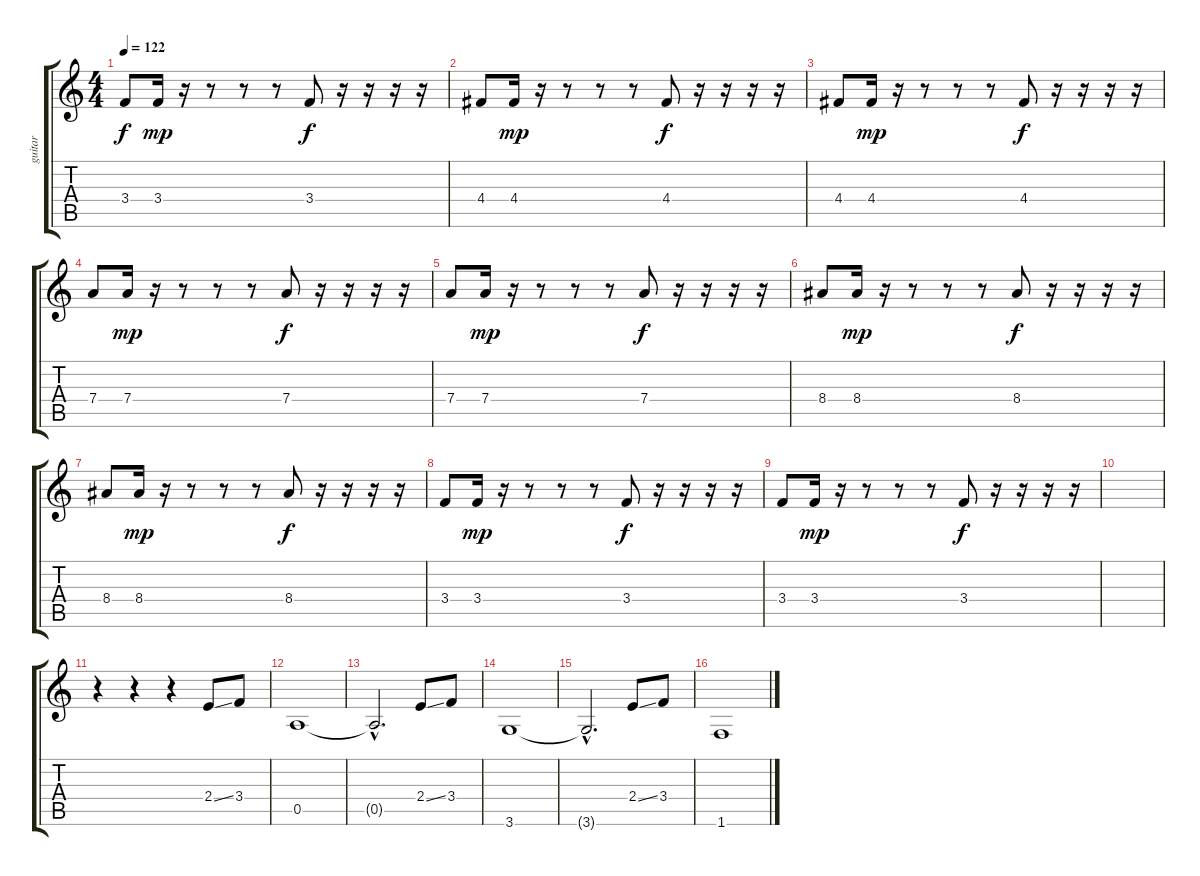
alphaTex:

\track ("guitar" "guitar") {instrument overdrivenguitar}
\staff {score tabs}
\tuning (E4 B3 G3 D3 A2 E2) {hide}
\ts (4 4)
\tempo 122
\clef g2
\ks c
3.4.8{dy f instrument electricguitarjazz} 3.4.16{dy mp} r.16 r.8 r.8 r.8 3.4.8{dy f} r.16 r.16 r.16 r.16 |
4.4.8{instrument electricguitarjazz} 4.4.16{dy mp} r.16 r.8 r.8 r.8 4.4.8{dy f} r.16 r.16 r.16 r.16 |
4.4.8{instrument electricguitarjazz} 4.4.16{dy mp} r.16 r.8 r.8 r.8 4.4.8{dy f} r.16 r.16 r.16 r.16 |
7.4.8{instrument electricguitarjazz} 7.4.16{dy mp} r.16 r.8 r.8 r.8 7.4.8{dy f} r.16 r.16 r.16 r.16 |
7.4.8{instrument electricguitarjazz} 7.4.16{dy mp} r.16 r.8 r.8 r.8 7.4.8{dy f} r.16 r.16 r.16 r.16 |
8.4.8{instrument electricguitarjazz} 8.4.16{dy mp} r.16 r.8 r.8 r.8 8.4.8{dy f} r.16 r.16 r.16 r.16 |
8.4.8{instrument electricguitarjazz} 8.4.16{dy mp} r.16 r.8 r.8 r.8 8.4.8{dy f} r.16 r.16 r.16 r.16 |
3.4.8{instrument electricguitarjazz} 3.4.16{dy mp} r.16 r.8 r.8 r.8 3.4.8{dy f} r.16 r.16 r.16 r.16 |
3.4.8{instrument electricguitarjazz} 3.4.16{dy mp} r.16 r.8 r.8 r.8 3.4.8{dy f} r.16 r.16 r.16 r.16 |
|
r.4 r.4 r.4 2.4{ss}.8 3.4.8 |
0.5.1 |
0.5{hac t}.2{d} 2.4{ss}.8 3.4.8 |
3.6.1 |
3.6{hac t}.2{d} 2.4{ss}.8 3.4.8 |
1.6.1
